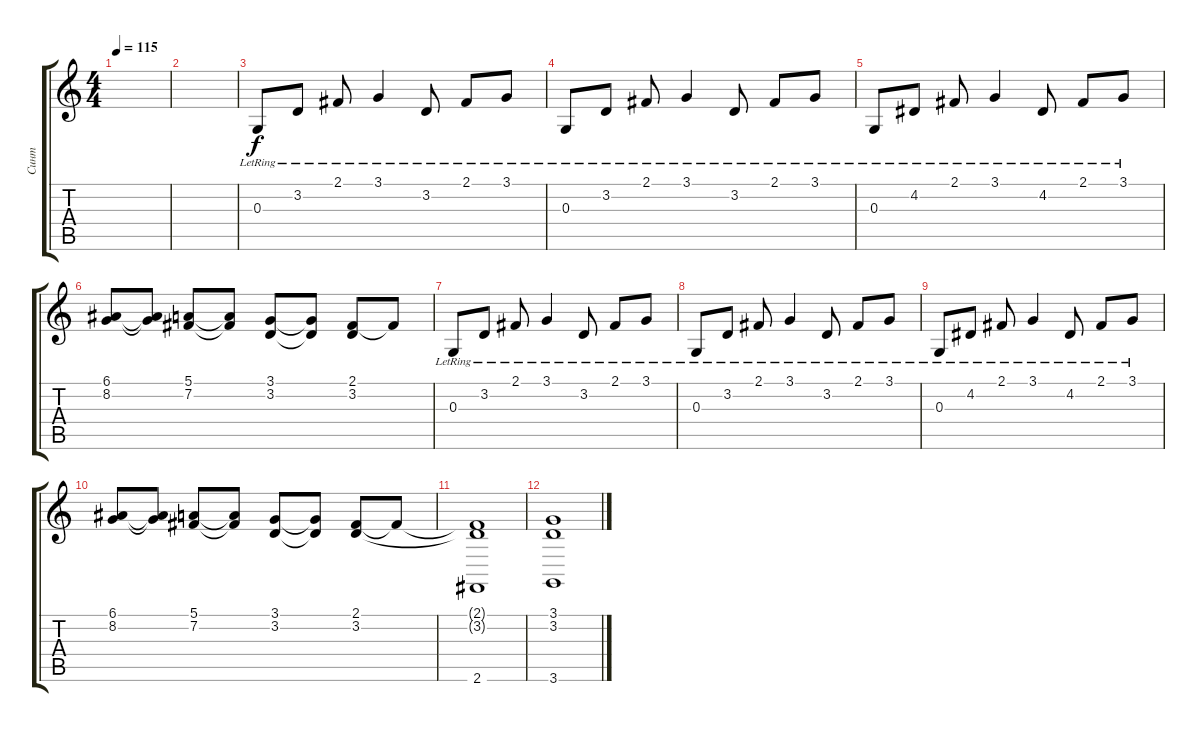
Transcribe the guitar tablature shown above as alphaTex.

\track ("Синт" "Синт") {instrument choiraahs}
\staff {score tabs}
\tuning (E4 B3 G3 D3 A2 E2) {hide}
\ts (4 4)
\tempo 115
\clef g2
\ks c
|
|
0.3{lr}.8{volume 12 instrument pizzicatostrings} 3.2{lr}.8 2.1{lr}.8 3.1{lr}.4 3.2{lr}.8 2.1{lr}.8 3.1{lr}.8 |
0.3{lr}.8 3.2{lr}.8 2.1{lr}.8 3.1{lr}.4 3.2{lr}.8 2.1{lr}.8 3.1{lr}.8 |
0.3{lr}.8 4.2{lr}.8 2.1{lr}.8 3.1{lr}.4 4.2{lr}.8 2.1{lr}.8 3.1{lr}.8 |
(6.1 8.2).8 (6.1{t} 8.2{t}).8 (5.1 7.2).8 (5.1{t} 7.2{t}).8 (3.1 3.2).8 (3.1{t} 3.2{t}).8 (2.1 3.2).8 2.1{t}.8 |
0.3{lr}.8{volume 10} 3.2{lr}.8 2.1{lr}.8 3.1{lr}.4 3.2{lr}.8 2.1{lr}.8 3.1{lr}.8 |
0.3{lr}.8 3.2{lr}.8 2.1{lr}.8 3.1{lr}.4 3.2{lr}.8 2.1{lr}.8 3.1{lr}.8 |
0.3{lr}.8 4.2{lr}.8 2.1{lr}.8 3.1{lr}.4 4.2{lr}.8 2.1{lr}.8 3.1{lr}.8 |
(6.1 8.2).8 (6.1{t} 8.2{t}).8 (5.1 7.2).8 (5.1{t} 7.2{t}).8 (3.1 3.2).8 (3.1{t} 3.2{t}).8 (2.1 3.2).8 2.1{t}.8 |
(2.1{t} 3.2{t} 2.6).1 |
(3.1 3.2 3.6).1
